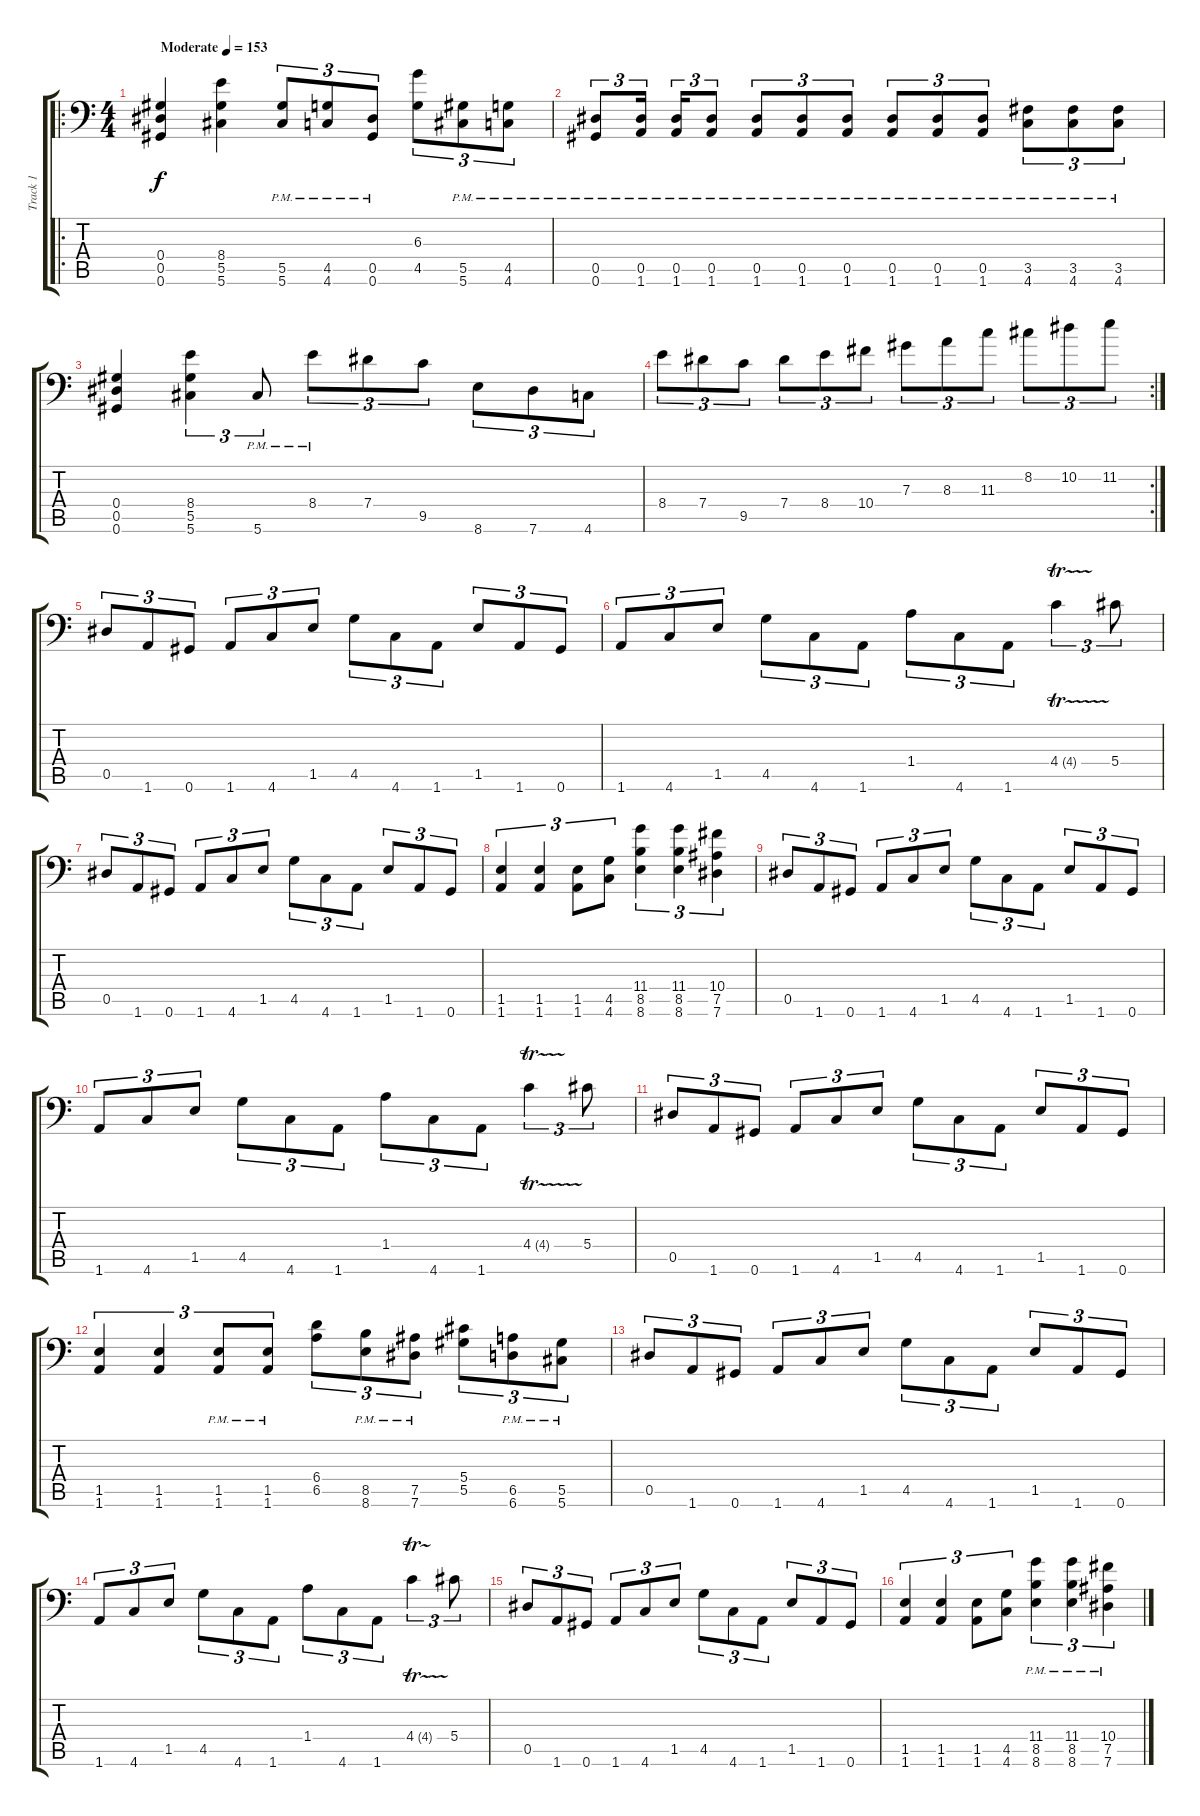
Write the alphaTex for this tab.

\track ("Track 1" "Track 1") {instrument distortionguitar}
\staff {score tabs}
\tuning (Bb3 F3 Db3 Ab2 Eb2 Ab1) {hide}
\ro
\ts (4 4)
\tempo (153 "Moderate")
\clef f4
\ks c
(0.4 0.5 0.6).4{dy f instrument distortionguitar} (8.4 5.5 5.6).4 (5.5{pm} 5.6{pm}).8{tu (3 2)} (4.5{pm} 4.6{pm}).8{tu (3 2)} (0.5{pm} 0.6{pm}).8{tu (3 2)} (6.3 4.5).8{tu (3 2)} (5.5{pm} 5.6{pm}).8{tu (3 2)} (4.5{pm} 4.6{pm}).8{tu (3 2)} |
(0.5{pm} 0.6{pm}).8{tu (3 2)} (0.5{pm} 1.6{pm}).16{tu (3 2) beam splitsecondary} (0.5{pm} 1.6{pm}).16{tu (3 2)} (0.5{pm} 1.6{pm}).8{tu (3 2)} (0.5{pm} 1.6{pm}).8{tu (3 2)} (0.5{pm} 1.6{pm}).8{tu (3 2)} (0.5{pm} 1.6{pm}).8{tu (3 2)} (0.5{pm} 1.6{pm}).8{tu (3 2)} (0.5{pm} 1.6{pm}).8{tu (3 2)} (0.5{pm} 1.6{pm}).8{tu (3 2)} (3.5{pm} 4.6{pm}).8{tu (3 2)} (3.5{pm} 4.6{pm}).8{tu (3 2)} (3.5{pm} 4.6{pm}).8{tu (3 2)} |
(0.4 0.5 0.6).4 (8.4 5.5 5.6).4{tu (3 2)} 5.6{pm}.8{tu (3 2)} 8.4{pm}.8{tu (3 2)} 7.4.8{tu (3 2)} 9.5.8{tu (3 2)} 8.6.8{tu (3 2)} 7.6.8{tu (3 2)} 4.6.8{tu (3 2)} |
\rc 2
8.4.8{tu (3 2)} 7.4.8{tu (3 2)} 9.5.8{tu (3 2)} 7.4.8{tu (3 2)} 8.4.8{tu (3 2)} 10.4.8{tu (3 2)} 7.3.8{tu (3 2)} 8.3.8{tu (3 2)} 11.3.8{tu (3 2)} 8.2.8{tu (3 2)} 10.2.8{tu (3 2)} 11.2.8{tu (3 2)} |
0.5.8{tu (3 2)} 1.6.8{tu (3 2)} 0.6.8{tu (3 2)} 1.6.8{tu (3 2)} 4.6.8{tu (3 2)} 1.5.8{tu (3 2)} 4.5.8{tu (3 2)} 4.6.8{tu (3 2)} 1.6.8{tu (3 2)} 1.5.8{tu (3 2)} 1.6.8{tu (3 2)} 0.6.8{tu (3 2)} |
1.6.8{tu (3 2)} 4.6.8{tu (3 2)} 1.5.8{tu (3 2)} 4.5.8{tu (3 2)} 4.6.8{tu (3 2)} 1.6.8{tu (3 2)} 1.4.8{tu (3 2)} 4.6.8{tu (3 2)} 1.6.8{tu (3 2)} 4.4{tr (4 32)}.4{tu (3 2)} 5.4.8{tu (3 2)} |
0.5.8{tu (3 2)} 1.6.8{tu (3 2)} 0.6.8{tu (3 2)} 1.6.8{tu (3 2)} 4.6.8{tu (3 2)} 1.5.8{tu (3 2)} 4.5.8{tu (3 2)} 4.6.8{tu (3 2)} 1.6.8{tu (3 2)} 1.5.8{tu (3 2)} 1.6.8{tu (3 2)} 0.6.8{tu (3 2)} |
(1.5 1.6).4{tu (3 2)} (1.5 1.6).4{tu (3 2)} (1.5 1.6).8{tu (3 2)} (4.5 4.6).8{tu (3 2)} (11.4 8.5 8.6).4{tu (3 2)} (11.4 8.5 8.6).4{tu (3 2)} (10.4 7.5 7.6).4{tu (3 2)} |
0.5.8{tu (3 2)} 1.6.8{tu (3 2)} 0.6.8{tu (3 2)} 1.6.8{tu (3 2)} 4.6.8{tu (3 2)} 1.5.8{tu (3 2)} 4.5.8{tu (3 2)} 4.6.8{tu (3 2)} 1.6.8{tu (3 2)} 1.5.8{tu (3 2)} 1.6.8{tu (3 2)} 0.6.8{tu (3 2)} |
1.6.8{tu (3 2)} 4.6.8{tu (3 2)} 1.5.8{tu (3 2)} 4.5.8{tu (3 2)} 4.6.8{tu (3 2)} 1.6.8{tu (3 2)} 1.4.8{tu (3 2)} 4.6.8{tu (3 2)} 1.6.8{tu (3 2)} 4.4{tr (4 32)}.4{tu (3 2)} 5.4.8{tu (3 2)} |
0.5.8{tu (3 2)} 1.6.8{tu (3 2)} 0.6.8{tu (3 2)} 1.6.8{tu (3 2)} 4.6.8{tu (3 2)} 1.5.8{tu (3 2)} 4.5.8{tu (3 2)} 4.6.8{tu (3 2)} 1.6.8{tu (3 2)} 1.5.8{tu (3 2)} 1.6.8{tu (3 2)} 0.6.8{tu (3 2)} |
(1.5 1.6).4{tu (3 2)} (1.5 1.6).4{tu (3 2)} (1.5{pm} 1.6{pm}).8{tu (3 2)} (1.5{pm} 1.6{pm}).8{tu (3 2)} (6.4 6.5).8{tu (3 2)} (8.5{pm} 8.6{pm}).8{tu (3 2)} (7.5{pm} 7.6{pm}).8{tu (3 2)} (5.4 5.5).8{tu (3 2)} (6.5{pm} 6.6{pm}).8{tu (3 2)} (5.5{pm} 5.6{pm}).8{tu (3 2)} |
0.5.8{tu (3 2)} 1.6.8{tu (3 2)} 0.6.8{tu (3 2)} 1.6.8{tu (3 2)} 4.6.8{tu (3 2)} 1.5.8{tu (3 2)} 4.5.8{tu (3 2)} 4.6.8{tu (3 2)} 1.6.8{tu (3 2)} 1.5.8{tu (3 2)} 1.6.8{tu (3 2)} 0.6.8{tu (3 2)} |
1.6.8{tu (3 2)} 4.6.8{tu (3 2)} 1.5.8{tu (3 2)} 4.5.8{tu (3 2)} 4.6.8{tu (3 2)} 1.6.8{tu (3 2)} 1.4.8{tu (3 2)} 4.6.8{tu (3 2)} 1.6.8{tu (3 2)} 4.4{tr (4 32)}.4{tu (3 2)} 5.4.8{tu (3 2)} |
0.5.8{tu (3 2)} 1.6.8{tu (3 2)} 0.6.8{tu (3 2)} 1.6.8{tu (3 2)} 4.6.8{tu (3 2)} 1.5.8{tu (3 2)} 4.5.8{tu (3 2)} 4.6.8{tu (3 2)} 1.6.8{tu (3 2)} 1.5.8{tu (3 2)} 1.6.8{tu (3 2)} 0.6.8{tu (3 2)} |
(1.5 1.6).4{tu (3 2)} (1.5 1.6).4{tu (3 2)} (1.5 1.6).8{tu (3 2)} (4.5 4.6).8{tu (3 2)} (11.4{pm} 8.5{pm} 8.6{pm}).4{tu (3 2)} (11.4{pm} 8.5{pm} 8.6{pm}).4{tu (3 2)} (10.4{pm} 7.5{pm} 7.6{pm}).4{tu (3 2)}
